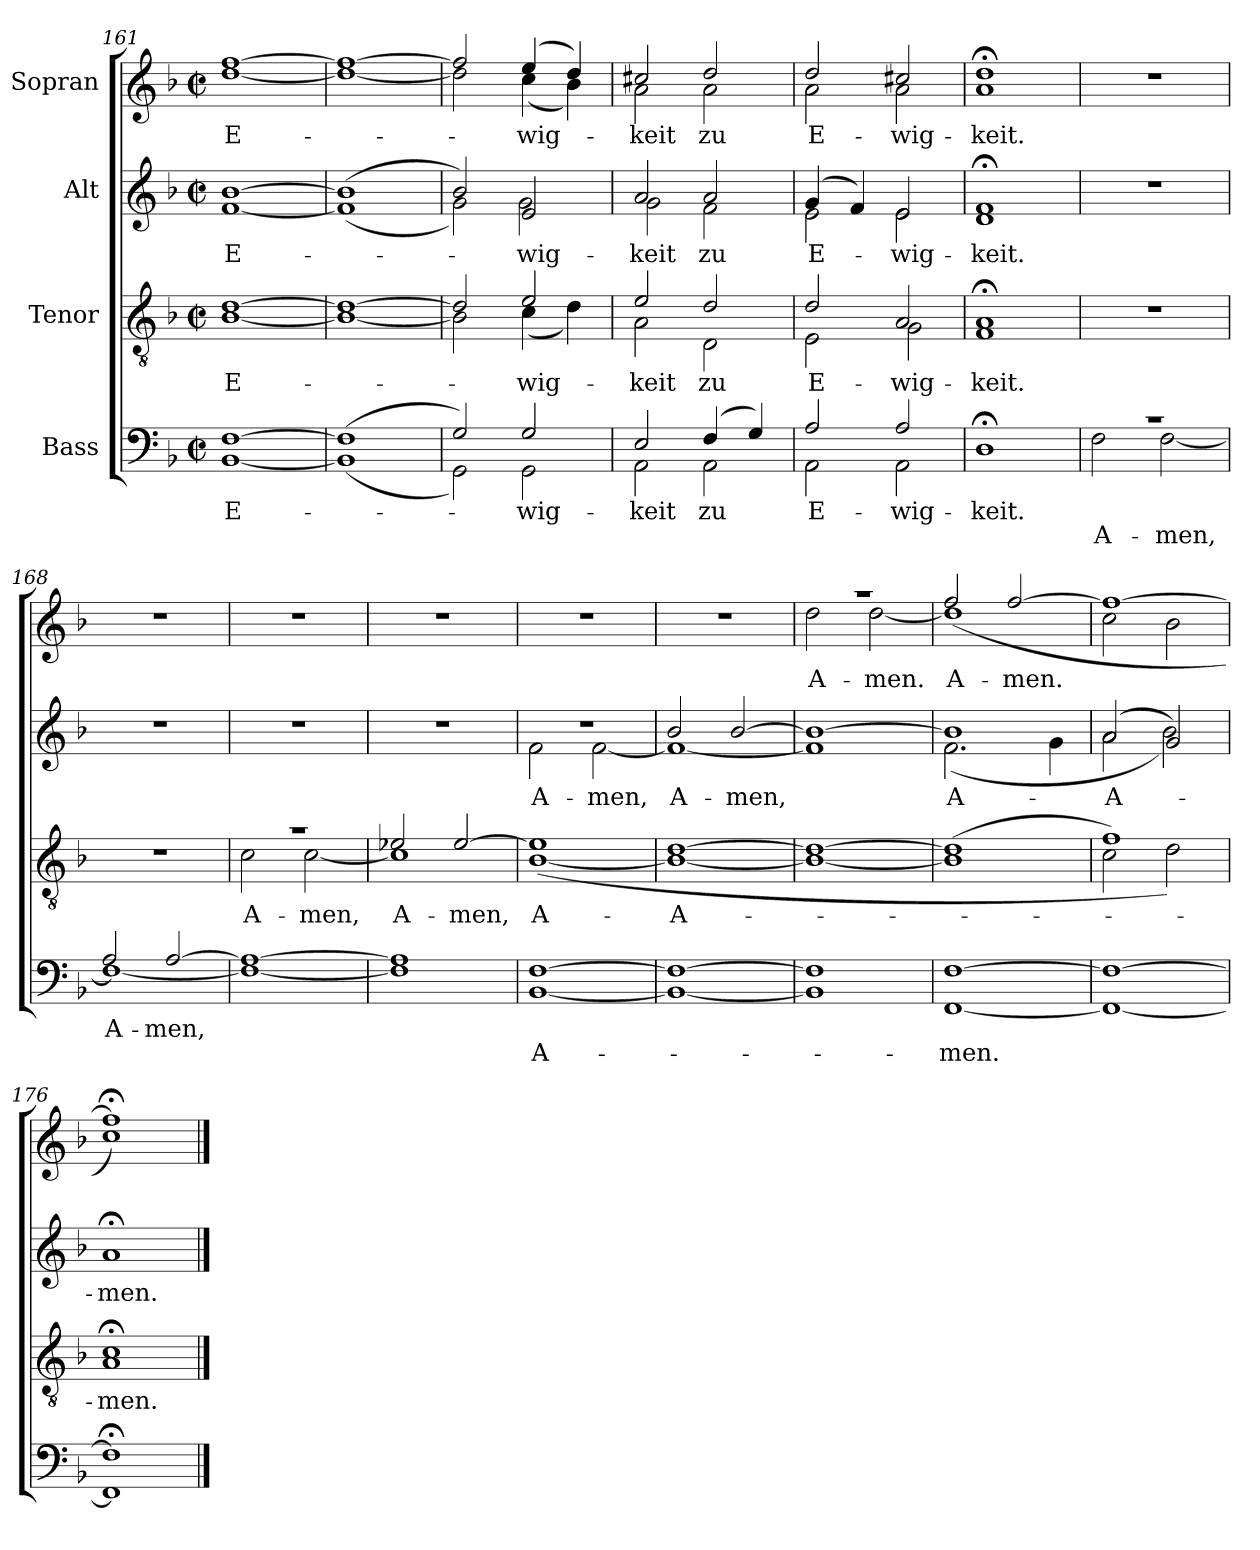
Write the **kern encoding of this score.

**kern	**text	**text	**kern	**text	**kern	**text	**kern	**text
*part4	*part4	*part4	*part3	*part3	*part2	*part2	*part1	*part1
*staff4	*staff4	*staff4	*staff3	*staff3	*staff2	*staff2	*staff1	*staff1
*I"Bass	*	*	*I"Tenor	*	*I"Alt	*	*I"Sopran	*
*clefF4	*	*	*clefGv2	*	*clefG2	*	*clefG2	*
*k[b-]	*	*	*k[b-]	*	*k[b-]	*	*k[b-]	*
*M2/2	*	*	*M2/2	*	*M2/2	*	*M2/2	*
*met(c|)	*	*	*met(c|)	*	*met(c|)	*	*met(c|)	*
=161	=161	=161	=161	=161	=161	=161	=161	=161
*^	*	*	*^	*	*^	*	*^	*
[1F	[1BB-	E-	.	[1d	[1B-	E-	[1b-	[1f	E-	[1ff	[1dd	E-
=162	=162	=162	=162	=162	=162	=162	=162	=162	=162	=162	=162	=162
(1F]	(1BB-]	.	.	1d_	1B-_	.	(1b-]	(1f]	.	1ff_	1dd_	.
=163	=163	=163	=163	=163	=163	=163	=163	=163	=163	=163	=163	=163
2G/)	2GG\)	.	.	2d/]	2B-\]	.	2b-/)	2g\)	.	2ff/]	2dd\]	.
2G/	2GG\	-wig-	.	2e/	(4c\	-wig-	2e/	2g\	-wig-	(4ee/	(4cc\	-wig-
.	.	.	.	.	4d\)	.	.	.	.	4dd/)	4b-\)	.
=164	=164	=164	=164	=164	=164	=164	=164	=164	=164	=164	=164	=164
2E/	2AA\	-keit	.	2e/	2A\	-keit	2a/	2g\	-keit	2cc#X/	2a\	-keit
(4F/	2AA\	zu	.	2d/	2D\	zu	2a/	2f\	zu	2dd/	2a\	zu
4G/)	.	.	.	.	.	.	.	.	.	.	.	.
=165	=165	=165	=165	=165	=165	=165	=165	=165	=165	=165	=165	=165
2A/	2AA\	E-	.	2d/	2E\	E-	(4g/	2e\	E-	2dd/	2a\	E-
.	.	.	.	.	.	.	4f/)	.	.	.	.	.
2A/	2AA\	-wig-	.	2A/	2G\	-wig-	2e/	2e\	wig-	2cc#X/	2a\	-wig-
*v	*v	*	*	*	*	*	*	*	*	*	*	*
=166	=166	=166	=166	=166	=166	=166	=166	=166	=166	=166	=166
1D;<	-keit.	.	1A;<	1F	-keit.	1f;<	1d	-keit.	1dd;<	1a	-keit.
*	*	*	*v	*v	*	*	*	*	*v	*v	*
*	*	*	*	*	*v	*v	*	*	*
!!LO:LB:g=z
=167	=167	=167	=167	=167	=167	=167	=167	=167
*^	*	*	*	*	*	*	*	*
1r	2F\	.	A-	1r	.	1r	.	1r	.
.	[2F\	.	men,	.	.	.	.	.	.
=168	=168	=168	=168	=168	=168	=168	=168	=168	=168
2A/	1F_	A-	.	1r	.	1r	.	1r	.
[2A/	.	men,	.	.	.	.	.	.	.
=169	=169	=169	=169	=169	=169	=169	=169	=169	=169
*	*	*	*	*^	*	*	*	*	*
1A_	1F_	.	.	1r	2c\	A-	1r	.	1r	.
.	.	.	.	.	[2c\	men,	.	.	.	.
=170	=170	=170	=170	=170	=170	=170	=170	=170	=170	=170
1A]	1F]	.	.	2e-X/	1c]	A-	1r	.	1r	.
.	.	.	.	[2e-/	.	men,	.	.	.	.
=171	=171	=171	=171	=171	=171	=171	=171	=171	=171	=171
*	*	*	*	*	*	*	*^	*	*	*
[1F	[1BB-	.	A-	1e-]	([1B-	A-	1r	2f\	A-	1r	.
.	.	.	.	.	.	.	.	[2f\	men,	.	.
=172	=172	=172	=172	=172	=172	=172	=172	=172	=172	=172	=172
1F_	1BB-_	.	.	[1d	1B-_	A-	2b-/	1f_	A-	1r	.
.	.	.	.	.	.	.	[2b-/	.	men,	.	.
=173	=173	=173	=173	=173	=173	=173	=173	=173	=173	=173	=173
*	*	*	*	*	*	*	*	*	*	*^	*
1F]	1BB-]	.	.	1d_	1B-_	.	1b-_	1f]	.	1r	2dd\	A-
.	.	.	.	.	.	.	.	.	.	.	[2dd\	men.
=174	=174	=174	=174	=174	=174	=174	=174	=174	=174	=174	=174	=174
[1F	[1FF	.	-men.	(1d]	1B-]	.	1b-]	(2.f\	A-	2ff/	(1dd]	A-
.	.	.	.	.	.	.	.	.	.	[2ff/	.	men.
.	.	.	.	.	.	.	.	4g\	.	.	.	.
=175	=175	=175	=175	=175	=175	=175	=175	=175	=175	=175	=175	=175
1F_	1FF_	.	.	1f)	2c\	.	(2a/	2a\	A-	1ff_	2cc\	.
.	.	.	.	.	2d\)	.	2g/)	2b-\)	.	.	2b-\	.
*	*	*	*	*	*	*	*v	*v	*	*	*	*
=176	=176	=176	=176	=176	=176	=176	=176	=176	=176	=176	=176
1F;<]	1FF]	.	.	1c;<	1A	-men.	1a;<	men.	1ff;<]	1cc)	.
*v	*v	*	*	*	*	*	*	*	*v	*v	*
*	*	*	*v	*v	*	*	*	*	*
==	==	==	==	==	==	==	==	==
*-	*-	*-	*-	*-	*-	*-	*-	*-
